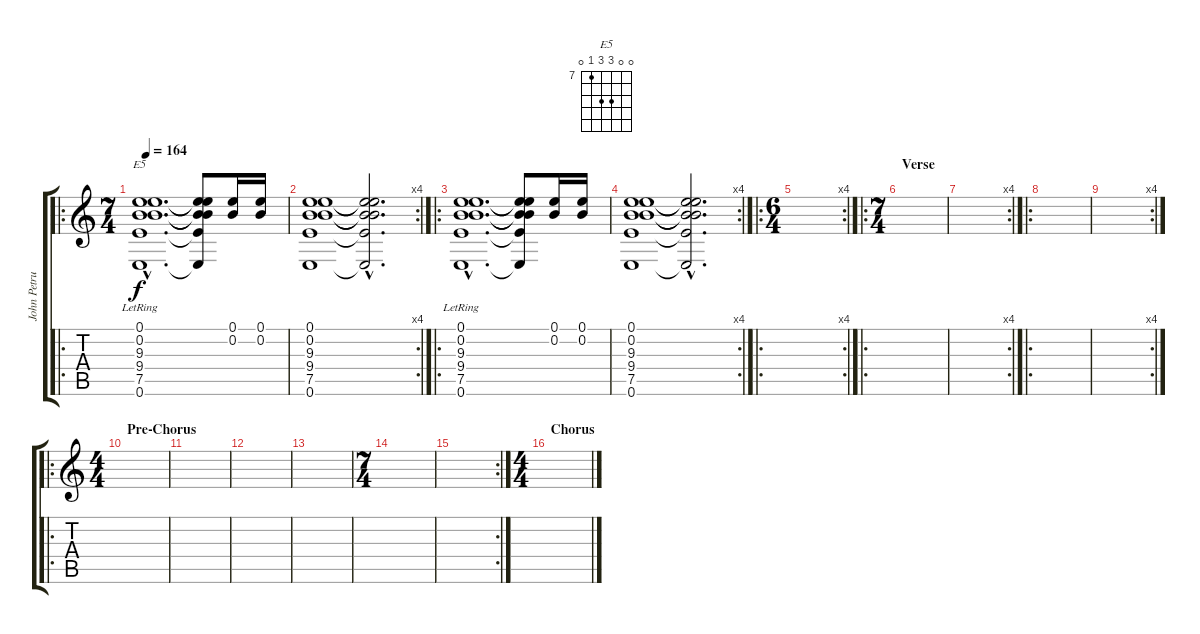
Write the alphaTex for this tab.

\track ("John Petrucci" "John Petru") {instrument distortionguitar}
\staff {score tabs}
\tuning (E4 B3 G3 D3 A2 E2) {hide}
\chord ("E5" 0 0 9 9 7 0) {firstfret 7}
\ro
\ts (7 4)
\tempo 164
\clef g2
\ks c
(0.1{hac lr} 0.2{hac lr} 9.3{hac lr} 9.4{hac lr} 7.5{hac lr} 0.6{hac lr}).1{d ch "E5" dy f} (0.1{t} 0.2{t} 9.3{t} 9.4{t} 7.5{t} 0.6{t}).8 (0.1 0.2).16 (0.1 0.2).16 |
\rc 4
(0.1 0.2 9.3 9.4 7.5 0.6).1 (0.1{hac t} 0.2{hac t} 9.3{hac t} 9.4{hac t} 7.5{hac t} 0.6{hac t}).2{d} |
\ro
(0.1{hac lr} 0.2{hac lr} 9.3{hac lr} 9.4{hac lr} 7.5{hac lr} 0.6{hac lr}).1{d} (0.1{t} 0.2{t} 9.3{t} 9.4{t} 7.5{t} 0.6{t}).8 (0.1 0.2).16 (0.1 0.2).16 |
\rc 4
(0.1 0.2 9.3 9.4 7.5 0.6).1 (0.1{hac t} 0.2{hac t} 9.3{hac t} 9.4{hac t} 7.5{hac t} 0.6{hac t}).2{d} |
\ro
\rc 4
\ts (6 4)
|
\ro
\ts (7 4)
\section ("" "Verse")
|
\rc 4
|
\ro
|
\rc 4
|
\ro
\ts (4 4)
\section ("" "Pre-Chorus")
|
|
|
|
\ts (7 4)
|
\rc 2
|
\ts (4 4)
\section ("" "Chorus")
